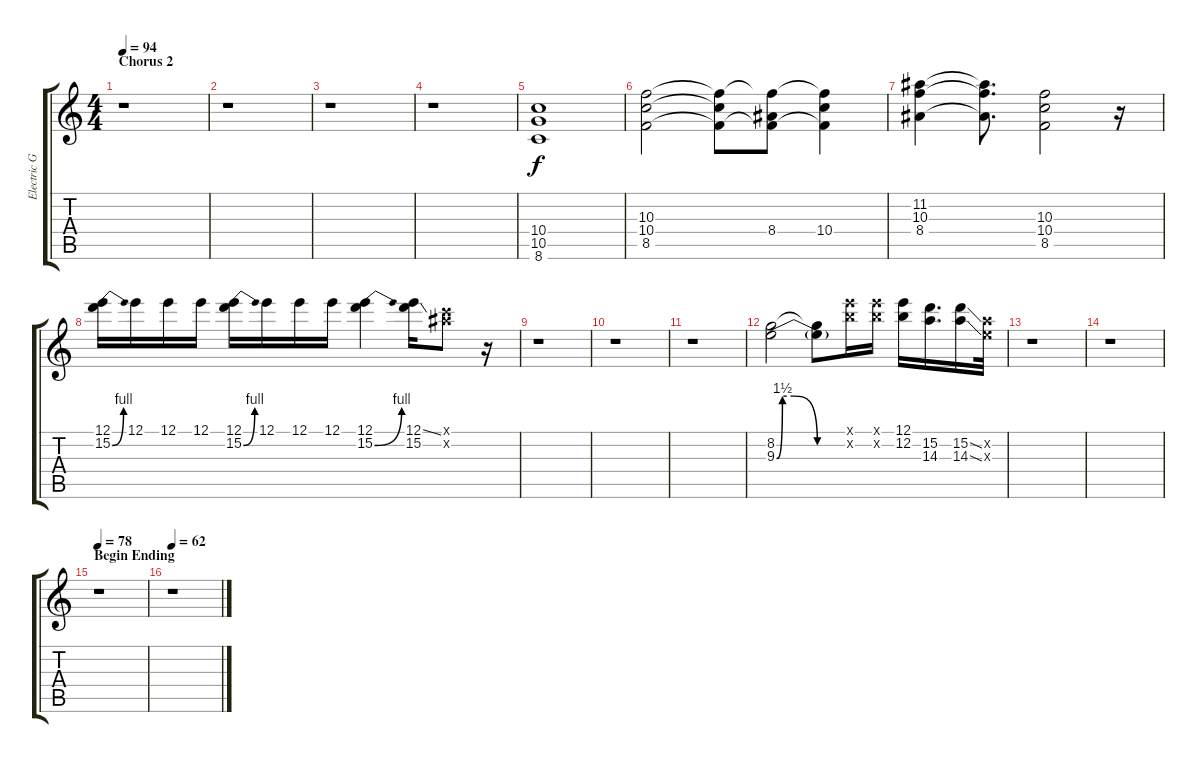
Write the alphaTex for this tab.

\track ("Electric Guitar (Solos/Fills)" "Electric G") {instrument distortionguitar}
\staff {score tabs}
\tuning (E4 B3 G3 D3 A2 E2) {hide}
\ts (4 4)
\section ("" "Chorus 2")
\tempo 94
\clef g2
\ks c
r.1{dy f} |
r.1 |
r.1 |
r.1 |
(10.4 10.5 8.6).1 |
(10.3 10.4 8.5).2 (10.3{t} 10.4{t} 8.5{t}).8 (10.3{t} 8.4 8.5{t}).8 (10.3{t} 10.4 8.5{t}).4 |
(11.2 10.3 8.4).4 (11.2{t} 10.3{t} 8.4{t}).8{d} (10.3 10.4 8.5).2 r.16 |
(12.1 15.2{be (bend 0 0 60 4)}).16 12.1.16 12.1.16 12.1.16 (12.1 15.2{be (bend 0 0 60 4)}).16 12.1.16 12.1.16 12.1.16 (12.1 15.2{be (bend 0 0 60 4)}).4 (12.1{ss} 15.2).16 (8.1{x} 11.2{x}).8 r.16 |
r.1 |
r.1 |
r.1 |
(8.2 9.3{be (custom 0 0 5 6 15 6 35 0 60 0)}).2 (8.2{t} 9.3{t}).8 (12.1{x} 12.2{x}).16 (12.1{x} 12.2{x}).16 (12.1 12.2).16 (15.2 14.3).16{d} (15.2{ss} 14.3{ss}).16 (10.2{x} 9.3{x}).32 |
r.1 |
r.1 |
\section ("" "Begin Ending")
\tempo 78
r.1 |
\tempo 62
r.1
